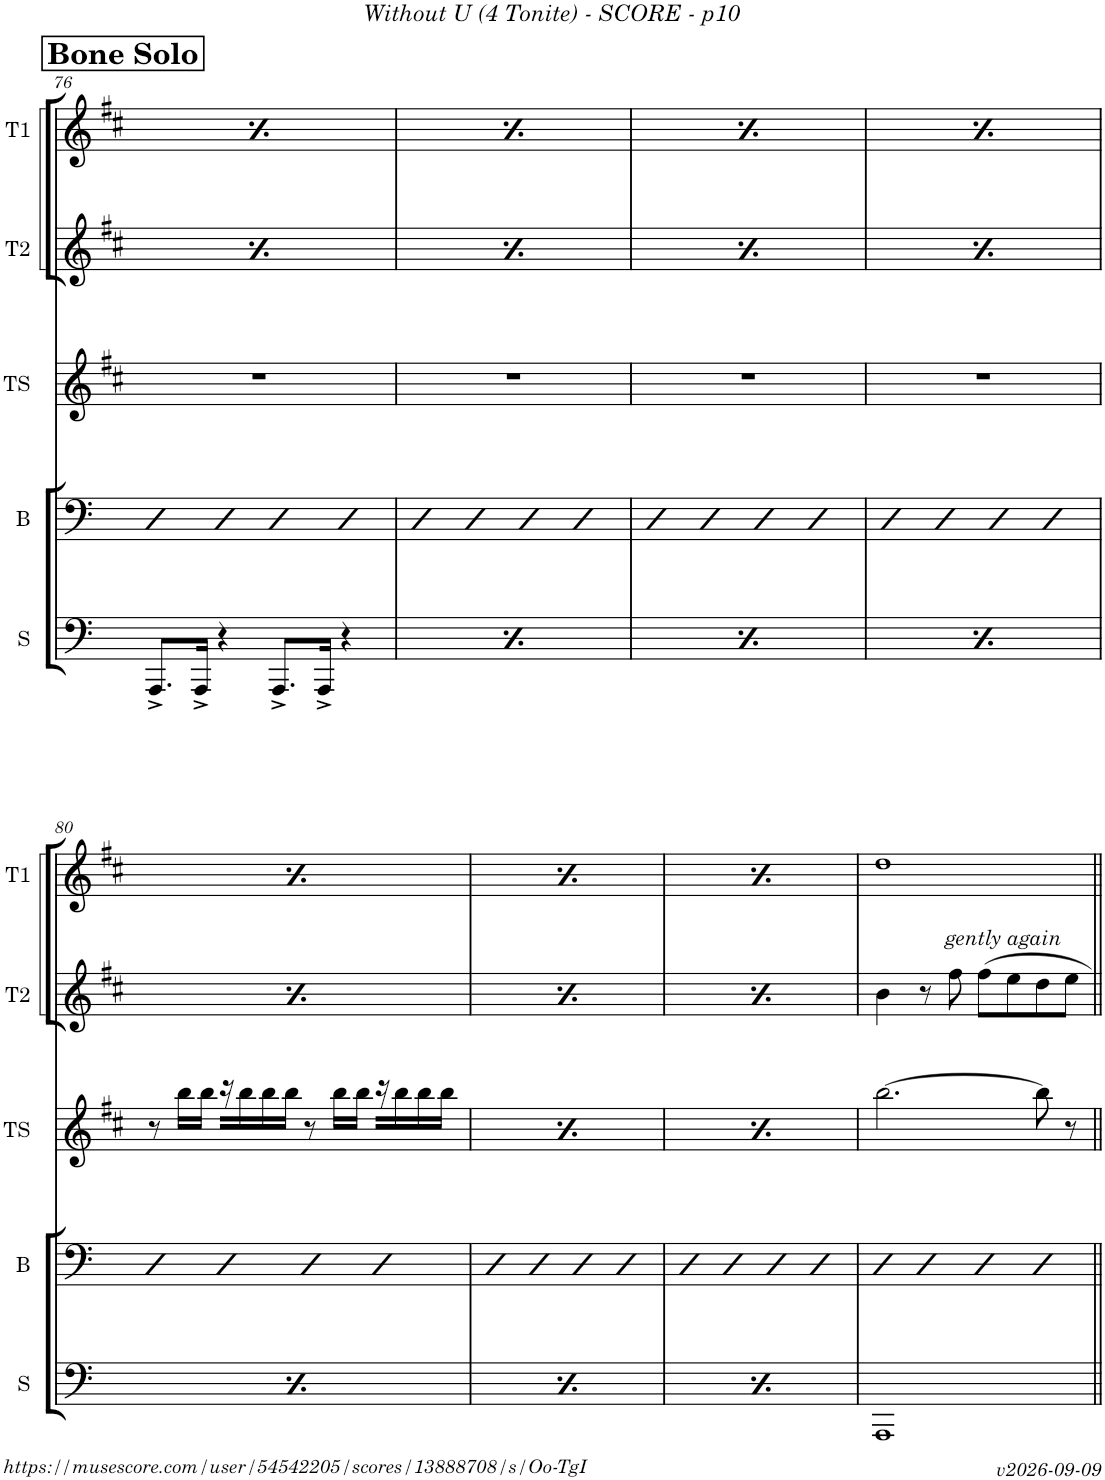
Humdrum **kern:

**kern	**kern	**kern	**kern	**kern
*part5	*part4	*part3	*part2	*part1
*staff5	*staff4	*staff3	*staff2	*staff1
*I"Sousa	*I"Trombone	*I"Tenor Sax	*I"Trumpet 2	*I"Trumpet 1
*I'S	*	*I'TS	*I'T2	*I'T1
!!LO:PB:g=z
*clefF4	*clefF4	*clefG2	*clefG2	*clefG2
*	*	*Trd8c14	*Trd1c2	*Trd1c2
*k[]	*k[]	*k[f#c#]	*k[f#c#]	*k[f#c#]
*M4/4	*M4/4	*M4/4	*M4/4	*M4/4
!!LO:REH:place=s1:a:B:cj:fs=14:t=Sax Solo
=76	=76	=76	=76	=76
8.AAA^/L	4D	1r	8r	8r
.	.	.	16b\LL	16dd\LL
16AAA^/Jk	.	.	16b\JJ	16dd\JJ
4r	4D	.	16r	16r
.	.	.	16b\	16dd\
.	.	.	16b\	16dd\
.	.	.	16b\JJ	16dd\JJ
8.AAA^/L	4D	.	8r	8r
.	.	.	16b\LL	16dd\LL
16AAA^/Jk	.	.	16b\JJ	16dd\JJ
4r	4D	.	16r	16r
.	.	.	16b\	16dd\
.	.	.	16b\	16dd\
.	.	.	16b\JJ	16dd\JJ
!!LO:REH:place=s1:a:B:cj:fs=14:t=Sax Solo
=77	=77	=77	=77	=77
8.AAA^/L	4D	1r	8r	8r
.	.	.	16b\LL	16dd\LL
16AAA^/Jk	.	.	16b\JJ	16dd\JJ
4r	4D	.	16r	16r
.	.	.	16b\	16dd\
.	.	.	16b\	16dd\
.	.	.	16b\JJ	16dd\JJ
8.AAA^/L	4D	.	8r	8r
.	.	.	16b\LL	16dd\LL
16AAA^/Jk	.	.	16b\JJ	16dd\JJ
4r	4D	.	16r	16r
.	.	.	16b\	16dd\
.	.	.	16b\	16dd\
.	.	.	16b\JJ	16dd\JJ
!!LO:REH:place=s1:a:B:cj:fs=14:t=Sax Solo
=78	=78	=78	=78	=78
8.AAA^/L	4D	1r	8r	8r
.	.	.	16b\LL	16dd\LL
16AAA^/Jk	.	.	16b\JJ	16dd\JJ
4r	4D	.	16r	16r
.	.	.	16b\	16dd\
.	.	.	16b\	16dd\
.	.	.	16b\JJ	16dd\JJ
8.AAA^/L	4D	.	8r	8r
.	.	.	16b\LL	16dd\LL
16AAA^/Jk	.	.	16b\JJ	16dd\JJ
4r	4D	.	16r	16r
.	.	.	16b\	16dd\
.	.	.	16b\	16dd\
.	.	.	16b\JJ	16dd\JJ
!!LO:REH:place=s1:a:B:cj:fs=14:t=Sax Solo
=79	=79	=79	=79	=79
8.AAA^/L	4D	1r	8r	8r
.	.	.	16b\LL	16dd\LL
16AAA^/Jk	.	.	16b\JJ	16dd\JJ
4r	4D	.	16r	16r
.	.	.	16b\	16dd\
.	.	.	16b\	16dd\
.	.	.	16b\JJ	16dd\JJ
8.AAA^/L	4D	.	8r	8r
.	.	.	16b\LL	16dd\LL
16AAA^/Jk	.	.	16b\JJ	16dd\JJ
4r	4D	.	16r	16r
.	.	.	16b\	16dd\
.	.	.	16b\	16dd\
.	.	.	16b\JJ	16dd\JJ
!!LO:LB:g=z
!!LO:REH:place=s1:a:B:cj:fs=14:t=Sax Solo
=80	=80	=80	=80	=80
8.AAA^/L	4D	8r	8r	8r
.	.	16bb\LL	16b\LL	16dd\LL
16AAA^/Jk	.	16bb\JJ	16b\JJ	16dd\JJ
4r	4D	16r	16r	16r
.	.	16bb\	16b\	16dd\
.	.	16bb\	16b\	16dd\
.	.	16bb\JJ	16b\JJ	16dd\JJ
8.AAA^/L	4D	8r	8r	8r
.	.	16bb\LL	16b\LL	16dd\LL
16AAA^/Jk	.	16bb\JJ	16b\JJ	16dd\JJ
4r	4D	16r	16r	16r
.	.	16bb\	16b\	16dd\
.	.	16bb\	16b\	16dd\
.	.	16bb\JJ	16b\JJ	16dd\JJ
!!LO:REH:place=s1:a:B:cj:fs=14:t=Sax Solo
=81	=81	=81	=81	=81
8.AAA^/L	4D	8r	8r	8r
.	.	16bb\LL	16b\LL	16dd\LL
16AAA^/Jk	.	16bb\JJ	16b\JJ	16dd\JJ
4r	4D	16r	16r	16r
.	.	16bb\	16b\	16dd\
.	.	16bb\	16b\	16dd\
.	.	16bb\JJ	16b\JJ	16dd\JJ
8.AAA^/L	4D	8r	8r	8r
.	.	16bb\LL	16b\LL	16dd\LL
16AAA^/Jk	.	16bb\JJ	16b\JJ	16dd\JJ
4r	4D	16r	16r	16r
.	.	16bb\	16b\	16dd\
.	.	16bb\	16b\	16dd\
.	.	16bb\JJ	16b\JJ	16dd\JJ
!!LO:REH:place=s1:a:B:cj:fs=14:t=Sax Solo
=82	=82	=82	=82	=82
8.AAA^/L	4D	8r	8r	8r
.	.	16bb\LL	16b\LL	16dd\LL
16AAA^/Jk	.	16bb\JJ	16b\JJ	16dd\JJ
4r	4D	16r	16r	16r
.	.	16bb\	16b\	16dd\
.	.	16bb\	16b\	16dd\
.	.	16bb\JJ	16b\JJ	16dd\JJ
8.AAA^/L	4D	8r	8r	8r
.	.	16bb\LL	16b\LL	16dd\LL
16AAA^/Jk	.	16bb\JJ	16b\JJ	16dd\JJ
4r	4D	16r	16r	16r
.	.	16bb\	16b\	16dd\
.	.	16bb\	16b\	16dd\
.	.	16bb\JJ	16b\JJ	16dd\JJ
=83	=83	=83	=83	=83
1AAA	4D	[2.bb\	4b\	1dd
.	4D	.	8r	.
!	!	!	!LO:TX:a:i:t=gently again	!
.	.	.	8ff#\	.
.	4D	.	8ff#\L	.
.	.	.	8ee\	.
.	4D	8bb\]	8dd\	.
.	.	8r	8ee\J	.
=||	=||	=||	=||	=||
*-	*-	*-	*-	*-
